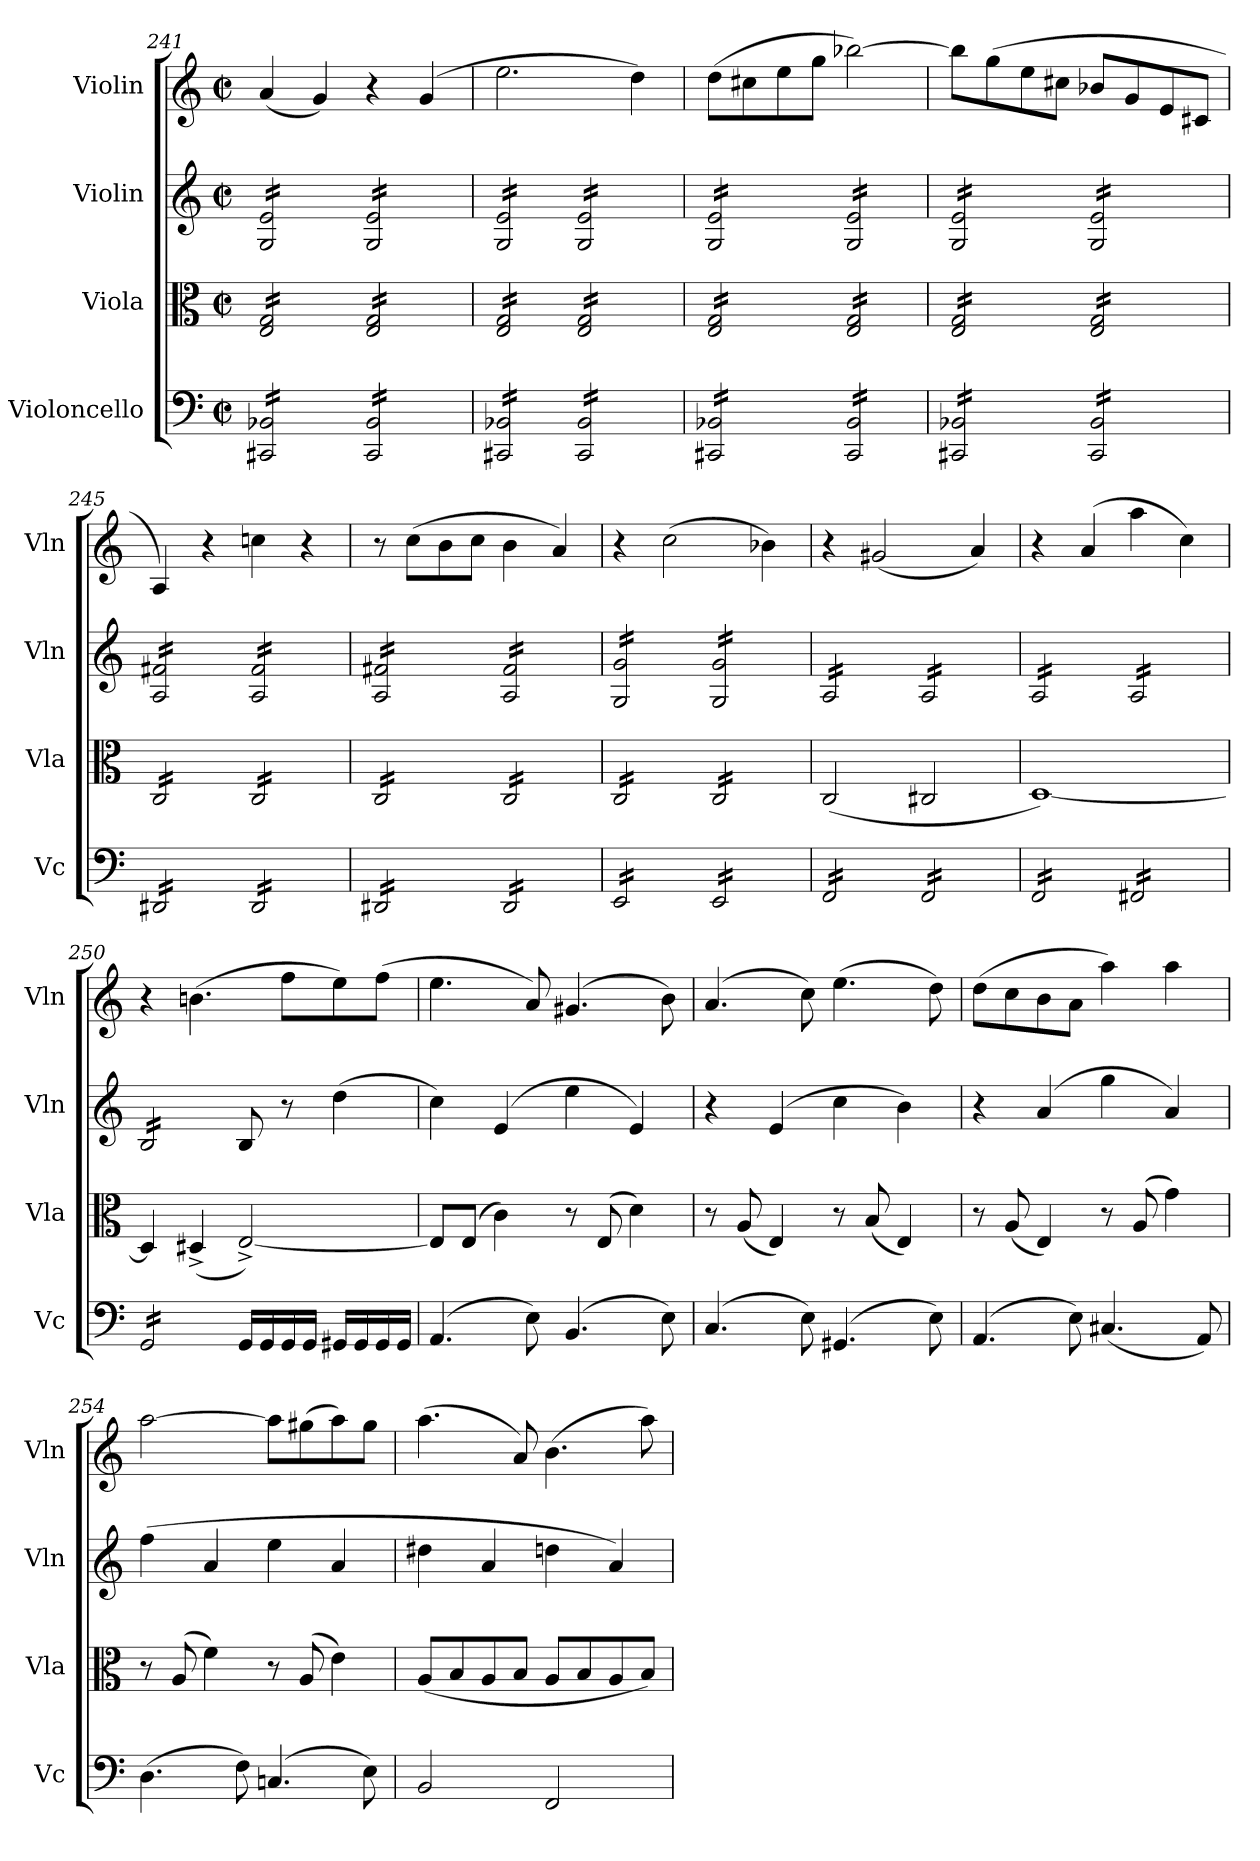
**kern	**kern	**kern	**kern
*part4	*part3	*part2	*part1
*staff4	*staff3	*staff2	*staff1
*I"Violoncello	*I"Viola	*I"Violin	*I"Violin
*I'Vc	*I'Vla	*I'Vln	*I'Vln
!!LO:PB:g=z
*clefF4	*clefC3	*clefG2	*clefG2
*k[]	*k[]	*k[]	*k[]
*M2/2	*M2/2	*M2/2	*M2/2
*met(c|)	*met(c|)	*met(c|)	*met(c|)
=241	=241	=241	=241
*tremolo	*	*	*
*	*tremolo	*	*
*	*	*tremolo	*
16CC#X/ 16BB-X/LL	16E/ 16G/LL	16G/ 16e/LL	(4a/
16CC#X/ 16BB-X/	16E/ 16G/	16G/ 16e/	.
16CC#X/ 16BB-X/	16E/ 16G/	16G/ 16e/	.
16CC#X/ 16BB-X/	16E/ 16G/	16G/ 16e/	.
16CC#X/ 16BB-X/	16E/ 16G/	16G/ 16e/	4g/)
16CC#X/ 16BB-X/	16E/ 16G/	16G/ 16e/	.
16CC#X/ 16BB-X/	16E/ 16G/	16G/ 16e/	.
16CC#X/ 16BB-X/JJ	16E/ 16G/JJ	16G/ 16e/JJ	.
16CC#/ 16BB-/LL	16E/ 16G/LL	16G/ 16e/LL	4r
16CC#/ 16BB-/	16E/ 16G/	16G/ 16e/	.
16CC#/ 16BB-/	16E/ 16G/	16G/ 16e/	.
16CC#/ 16BB-/	16E/ 16G/	16G/ 16e/	.
16CC#/ 16BB-/	16E/ 16G/	16G/ 16e/	(>4g/
16CC#/ 16BB-/	16E/ 16G/	16G/ 16e/	.
16CC#/ 16BB-/	16E/ 16G/	16G/ 16e/	.
16CC#/ 16BB-/JJ	16E/ 16G/JJ	16G/ 16e/JJ	.
=242	=242	=242	=242
16CC#X/ 16BB-X/LL	16E/ 16G/LL	16G/ 16e/LL	2.ee\
16CC#X/ 16BB-X/	16E/ 16G/	16G/ 16e/	.
16CC#X/ 16BB-X/	16E/ 16G/	16G/ 16e/	.
16CC#X/ 16BB-X/	16E/ 16G/	16G/ 16e/	.
16CC#X/ 16BB-X/	16E/ 16G/	16G/ 16e/	.
16CC#X/ 16BB-X/	16E/ 16G/	16G/ 16e/	.
16CC#X/ 16BB-X/	16E/ 16G/	16G/ 16e/	.
16CC#X/ 16BB-X/JJ	16E/ 16G/JJ	16G/ 16e/JJ	.
16CC#/ 16BB-/LL	16E/ 16G/LL	16G/ 16e/LL	.
16CC#/ 16BB-/	16E/ 16G/	16G/ 16e/	.
16CC#/ 16BB-/	16E/ 16G/	16G/ 16e/	.
16CC#/ 16BB-/	16E/ 16G/	16G/ 16e/	.
16CC#/ 16BB-/	16E/ 16G/	16G/ 16e/	4dd\)
16CC#/ 16BB-/	16E/ 16G/	16G/ 16e/	.
16CC#/ 16BB-/	16E/ 16G/	16G/ 16e/	.
16CC#/ 16BB-/JJ	16E/ 16G/JJ	16G/ 16e/JJ	.
=243	=243	=243	=243
16CC#X/ 16BB-X/LL	16E/ 16G/LL	16G/ 16e/LL	(8dd\L
16CC#X/ 16BB-X/	16E/ 16G/	16G/ 16e/	.
16CC#X/ 16BB-X/	16E/ 16G/	16G/ 16e/	8cc#X\
16CC#X/ 16BB-X/	16E/ 16G/	16G/ 16e/	.
16CC#X/ 16BB-X/	16E/ 16G/	16G/ 16e/	8ee\
16CC#X/ 16BB-X/	16E/ 16G/	16G/ 16e/	.
16CC#X/ 16BB-X/	16E/ 16G/	16G/ 16e/	8gg\J
16CC#X/ 16BB-X/JJ	16E/ 16G/JJ	16G/ 16e/JJ	.
16CC#/ 16BB-/LL	16E/ 16G/LL	16G/ 16e/LL	[2bb-X\)
16CC#/ 16BB-/	16E/ 16G/	16G/ 16e/	.
16CC#/ 16BB-/	16E/ 16G/	16G/ 16e/	.
16CC#/ 16BB-/	16E/ 16G/	16G/ 16e/	.
16CC#/ 16BB-/	16E/ 16G/	16G/ 16e/	.
16CC#/ 16BB-/	16E/ 16G/	16G/ 16e/	.
16CC#/ 16BB-/	16E/ 16G/	16G/ 16e/	.
16CC#/ 16BB-/JJ	16E/ 16G/JJ	16G/ 16e/JJ	.
=244	=244	=244	=244
16CC#X/ 16BB-X/LL	16E/ 16G/LL	16G/ 16e/LL	8bb-\L]
16CC#X/ 16BB-X/	16E/ 16G/	16G/ 16e/	.
16CC#X/ 16BB-X/	16E/ 16G/	16G/ 16e/	(8gg\
16CC#X/ 16BB-X/	16E/ 16G/	16G/ 16e/	.
16CC#X/ 16BB-X/	16E/ 16G/	16G/ 16e/	8ee\
16CC#X/ 16BB-X/	16E/ 16G/	16G/ 16e/	.
16CC#X/ 16BB-X/	16E/ 16G/	16G/ 16e/	8cc#X\J
16CC#X/ 16BB-X/JJ	16E/ 16G/JJ	16G/ 16e/JJ	.
16CC#/ 16BB-/LL	16E/ 16G/LL	16G/ 16e/LL	8b-X/L
16CC#/ 16BB-/	16E/ 16G/	16G/ 16e/	.
16CC#/ 16BB-/	16E/ 16G/	16G/ 16e/	8g/
16CC#/ 16BB-/	16E/ 16G/	16G/ 16e/	.
16CC#/ 16BB-/	16E/ 16G/	16G/ 16e/	8e/
16CC#/ 16BB-/	16E/ 16G/	16G/ 16e/	.
16CC#/ 16BB-/	16E/ 16G/	16G/ 16e/	8c#X/J
16CC#/ 16BB-/JJ	16E/ 16G/JJ	16G/ 16e/JJ	.
=245	=245	=245	=245
16DD#X/LL	16C/LL	16A/ 16f#X/LL	4A/)
16DD#X/	16C/	16A/ 16f#X/	.
16DD#X/	16C/	16A/ 16f#X/	.
16DD#X/	16C/	16A/ 16f#X/	.
16DD#X/	16C/	16A/ 16f#X/	4r
16DD#X/	16C/	16A/ 16f#X/	.
16DD#X/	16C/	16A/ 16f#X/	.
16DD#X/JJ	16C/JJ	16A/ 16f#X/JJ	.
16DD#/LL	16C/LL	16A/ 16f#/LL	4ccn\
16DD#/	16C/	16A/ 16f#/	.
16DD#/	16C/	16A/ 16f#/	.
16DD#/	16C/	16A/ 16f#/	.
16DD#/	16C/	16A/ 16f#/	4r
16DD#/	16C/	16A/ 16f#/	.
16DD#/	16C/	16A/ 16f#/	.
16DD#/JJ	16C/JJ	16A/ 16f#/JJ	.
=246	=246	=246	=246
16DD#X/LL	16C/LL	16A/ 16f#X/LL	8r
16DD#X/	16C/	16A/ 16f#X/	.
16DD#X/	16C/	16A/ 16f#X/	(8cc\L
16DD#X/	16C/	16A/ 16f#X/	.
16DD#X/	16C/	16A/ 16f#X/	8b\
16DD#X/	16C/	16A/ 16f#X/	.
16DD#X/	16C/	16A/ 16f#X/	8cc\J
16DD#X/JJ	16C/JJ	16A/ 16f#X/JJ	.
16DD#/LL	16C/LL	16A/ 16f#/LL	4b\
16DD#/	16C/	16A/ 16f#/	.
16DD#/	16C/	16A/ 16f#/	.
16DD#/	16C/	16A/ 16f#/	.
16DD#/	16C/	16A/ 16f#/	4a/)
16DD#/	16C/	16A/ 16f#/	.
16DD#/	16C/	16A/ 16f#/	.
16DD#/JJ	16C/JJ	16A/ 16f#/JJ	.
=247	=247	=247	=247
16EE/LL	16C/LL	16G/ 16g/LL	4r
16EE/	16C/	16G/ 16g/	.
16EE/	16C/	16G/ 16g/	.
16EE/	16C/	16G/ 16g/	.
16EE/	16C/	16G/ 16g/	(2cc\
16EE/	16C/	16G/ 16g/	.
16EE/	16C/	16G/ 16g/	.
16EE/JJ	16C/JJ	16G/ 16g/JJ	.
16EE/LL	16C/LL	16G/ 16g/LL	.
16EE/	16C/	16G/ 16g/	.
16EE/	16C/	16G/ 16g/	.
16EE/	16C/	16G/ 16g/	.
16EE/	16C/	16G/ 16g/	4b-X\)
16EE/	16C/	16G/ 16g/	.
16EE/	16C/	16G/ 16g/	.
16EE/JJ	16C/JJ	16G/ 16g/JJ	.
*	*Xtremolo	*	*
=248	=248	=248	=248
16FF/LL	(2C/	16A/LL	4r
16FF/	.	16A/	.
16FF/	.	16A/	.
16FF/	.	16A/	.
16FF/	.	16A/	(2g#X/
16FF/	.	16A/	.
16FF/	.	16A/	.
16FF/JJ	.	16A/JJ	.
16FF/LL	2C#X/	16A/LL	.
16FF/	.	16A/	.
16FF/	.	16A/	.
16FF/	.	16A/	.
16FF/	.	16A/	4a/)
16FF/	.	16A/	.
16FF/	.	16A/	.
16FF/JJ	.	16A/JJ	.
=249	=249	=249	=249
16FF/LL	[1D)	16A/LL	4r
16FF/	.	16A/	.
16FF/	.	16A/	.
16FF/	.	16A/	.
16FF/	.	16A/	(4a/
16FF/	.	16A/	.
16FF/	.	16A/	.
16FF/JJ	.	16A/JJ	.
16FF#X/LL	.	16A/LL	4aa\
16FF#X/	.	16A/	.
16FF#X/	.	16A/	.
16FF#X/	.	16A/	.
16FF#X/	.	16A/	4cc\)
16FF#X/	.	16A/	.
16FF#X/	.	16A/	.
16FF#X/JJ	.	16A/JJ	.
=250	=250	=250	=250
16GG/LL	4D/]	16B/LL	4r
16GG/	.	16B/	.
16GG/	.	16B/	.
16GG/	.	16B/	.
16GG/	(4D#X^/	16B/	(4.bn\
16GG/	.	16B/	.
16GG/	.	16B/	.
16GG/JJ	.	16B/JJ	.
*	*	*Xtremolo	*
*Xtremolo	*	*	*
16GG/LL	[2E^/)	8B/	.
16GG/	.	.	.
16GG/	.	8r	8ff\L
16GG/JJ	.	.	.
16GG#X/LL	.	(4dd\	8ee\)
16GG#/	.	.	.
16GG#/	.	.	(8ff\J
16GG#/JJ	.	.	.
!!LO:LB:g=z
=251	=251	=251	=251
(4.AA/	8E/L]	4cc\)	4.ee\
.	(8E/J	.	.
.	4c\)	(4e/	.
8E\)	.	.	8a/)
(4.BB/	8r	4ee\	(4.g#X/
.	(8E/	.	.
.	4d\)	4e/)	.
8E\)	.	.	8b\)
=252	=252	=252	=252
(4.C/	8r	4r	(4.a/
.	(8A/	.	.
.	4E/)	(4e/	.
8E\)	.	.	8cc\)
(4.GG#X/	8r	4cc\	(4.ee\
.	(8B/	.	.
.	4E/)	4b\)	.
8E\)	.	.	8dd\)
=253	=253	=253	=253
(4.AA/	8r	4r	(8dd\L
.	(8A/	.	8cc\
.	4E/)	(4a/	8b\
8E\)	.	.	8a\J
(4.C#X/	8r	4gg\	4aa\)
.	(8A/	.	.
.	4g\)	4a/)	4aa\
8AA/)	.	.	.
=254	=254	=254	=254
(4.D\	8r	(4ff\	[2aa\
.	(8A/	.	.
.	4f\)	4a/	.
8F\)	.	.	.
(4.Cn/	8r	4ee\	8aa\L]
.	(8A/	.	(8gg#X\
.	4e\)	4a/	8aa\)
8E\)	.	.	8gg#\J
=255	=255	=255	=255
2BB/	(8A/L	4dd#X\	(4.aa\
.	8B/	.	.
.	8A/	4a/	.
.	8B/J	.	8a/)
2FF/	8A/L	4ddn\	(4.b\
.	8B/	.	.
.	8A/	4a/)	.
.	8B/J)	.	8aa\)
=	=	=	=
*-	*-	*-	*-
